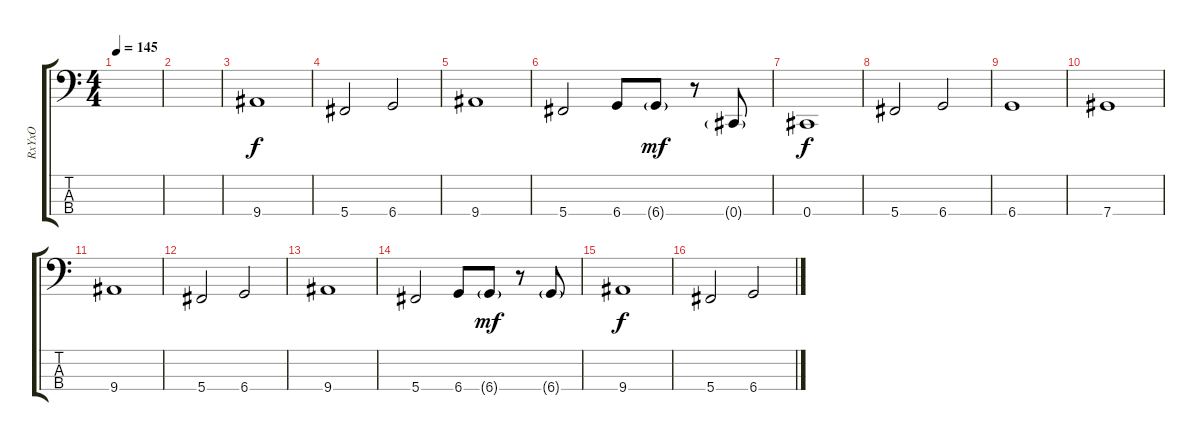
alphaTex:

\track ("RxYxO" "RxYxO") {instrument electricbassfinger}
\staff {score tabs}
\tuning (Gb2 Db2 Ab1 Db1) {hide}
\ts (4 4)
\tempo 145
\clef f4
\ks c
|
|
9.4.1 |
5.4.2 6.4.2 |
9.4.1 |
5.4.2 6.4.8 6.4{g}.8{dy mf} r.8 0.4{g}.8 |
0.4.1{dy f} |
5.4.2 6.4.2 |
6.4.1 |
7.4.1 |
9.4.1 |
5.4.2 6.4.2 |
9.4.1 |
5.4.2 6.4.8 6.4{g}.8{dy mf} r.8 6.4{g}.8 |
9.4.1{dy f} |
5.4.2 6.4.2
